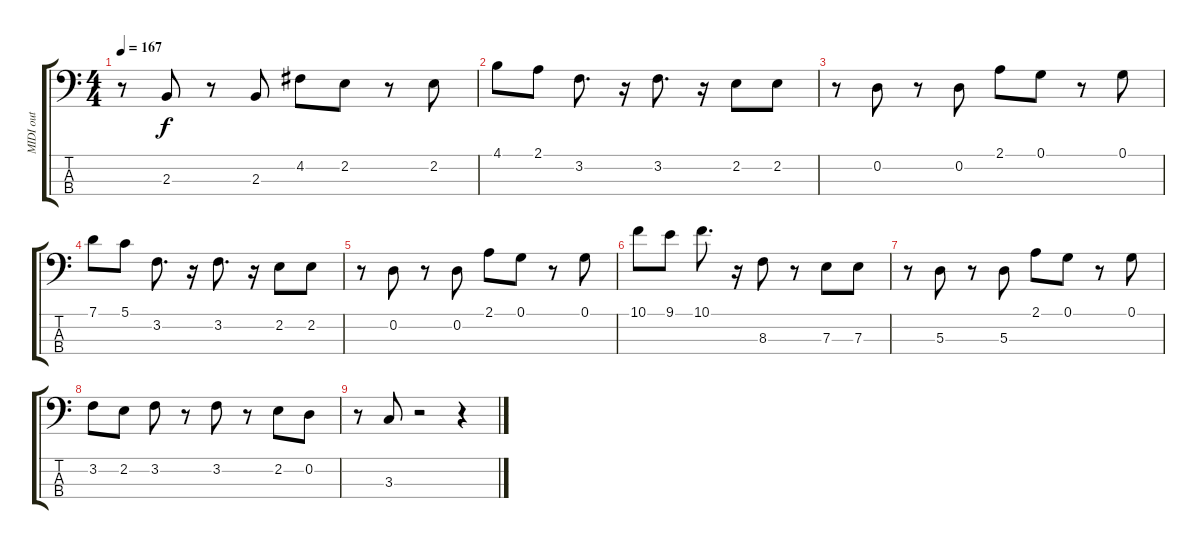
\track ("MIDI out" "MIDI out") {instrument electricbasspick}
\staff {score tabs}
\tuning (G2 D2 A1 E1) {hide}
\ts (4 4)
\tempo 167
\clef f4
\ks c
r.8{dy f} 2.3.8 r.8 2.3.8 4.2.8 2.2.8 r.8 2.2.8 |
4.1.8 2.1.8 3.2.8{d} r.16 3.2.8{d} r.16 2.2.8 2.2.8 |
r.8 0.2.8 r.8 0.2.8 2.1.8 0.1.8 r.8 0.1.8 |
7.1.8 5.1.8 3.2.8{d} r.16 3.2.8{d} r.16 2.2.8 2.2.8 |
r.8 0.2.8 r.8 0.2.8 2.1.8 0.1.8 r.8 0.1.8 |
10.1.8 9.1.8 10.1.8{d} r.16 8.3.8 r.8 7.3.8 7.3.8 |
r.8 5.3.8 r.8 5.3.8 2.1.8 0.1.8 r.8 0.1.8 |
3.2.8 2.2.8 3.2.8 r.8 3.2.8 r.8 2.2.8 0.2.8 |
r.8 3.3.8 r.2 r.4
